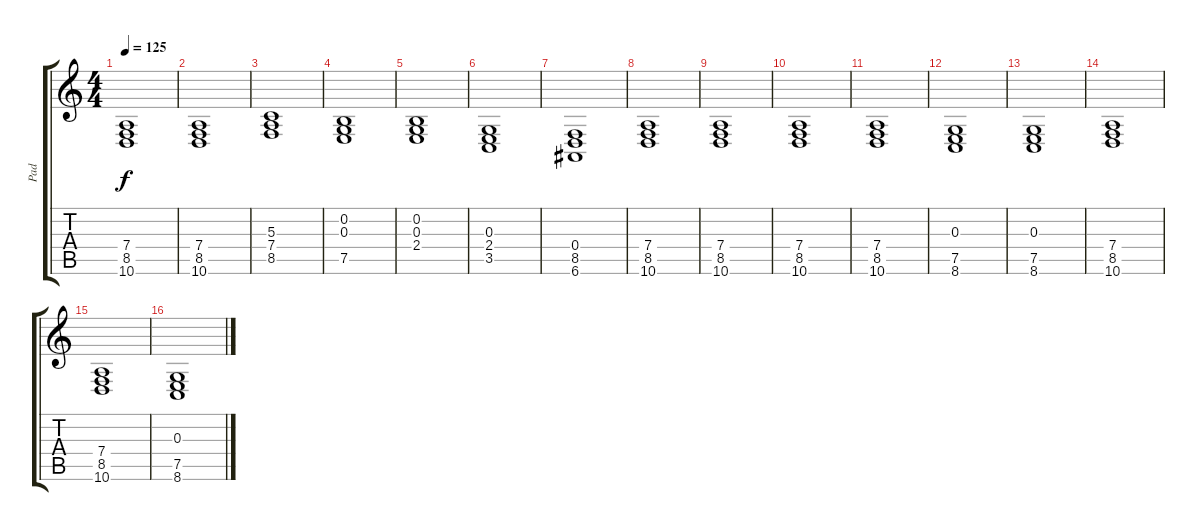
\track ("Pad" "Pad") {instrument pad8sweep}
\staff {score tabs}
\tuning (E4 B3 G3 D3 A2 E2) {hide}
\ts (4 4)
\tempo 125
\clef g2
\ks c
(7.4 8.5 10.6).1{dy f} |
(7.4 8.5 10.6).1 |
(5.3 7.4 8.5).1 |
(0.2 0.3 7.5).1 |
(0.2 0.3 2.4).1 |
(0.3 2.4 3.5).1 |
(0.4 8.5 6.6).1 |
(7.4 8.5 10.6).1 |
(7.4 8.5 10.6).1 |
(7.4 8.5 10.6).1 |
(7.4 8.5 10.6).1 |
(0.3 7.5 8.6).1 |
(0.3 7.5 8.6).1 |
(7.4 8.5 10.6).1 |
(7.4 8.5 10.6).1 |
(0.3 7.5 8.6).1
